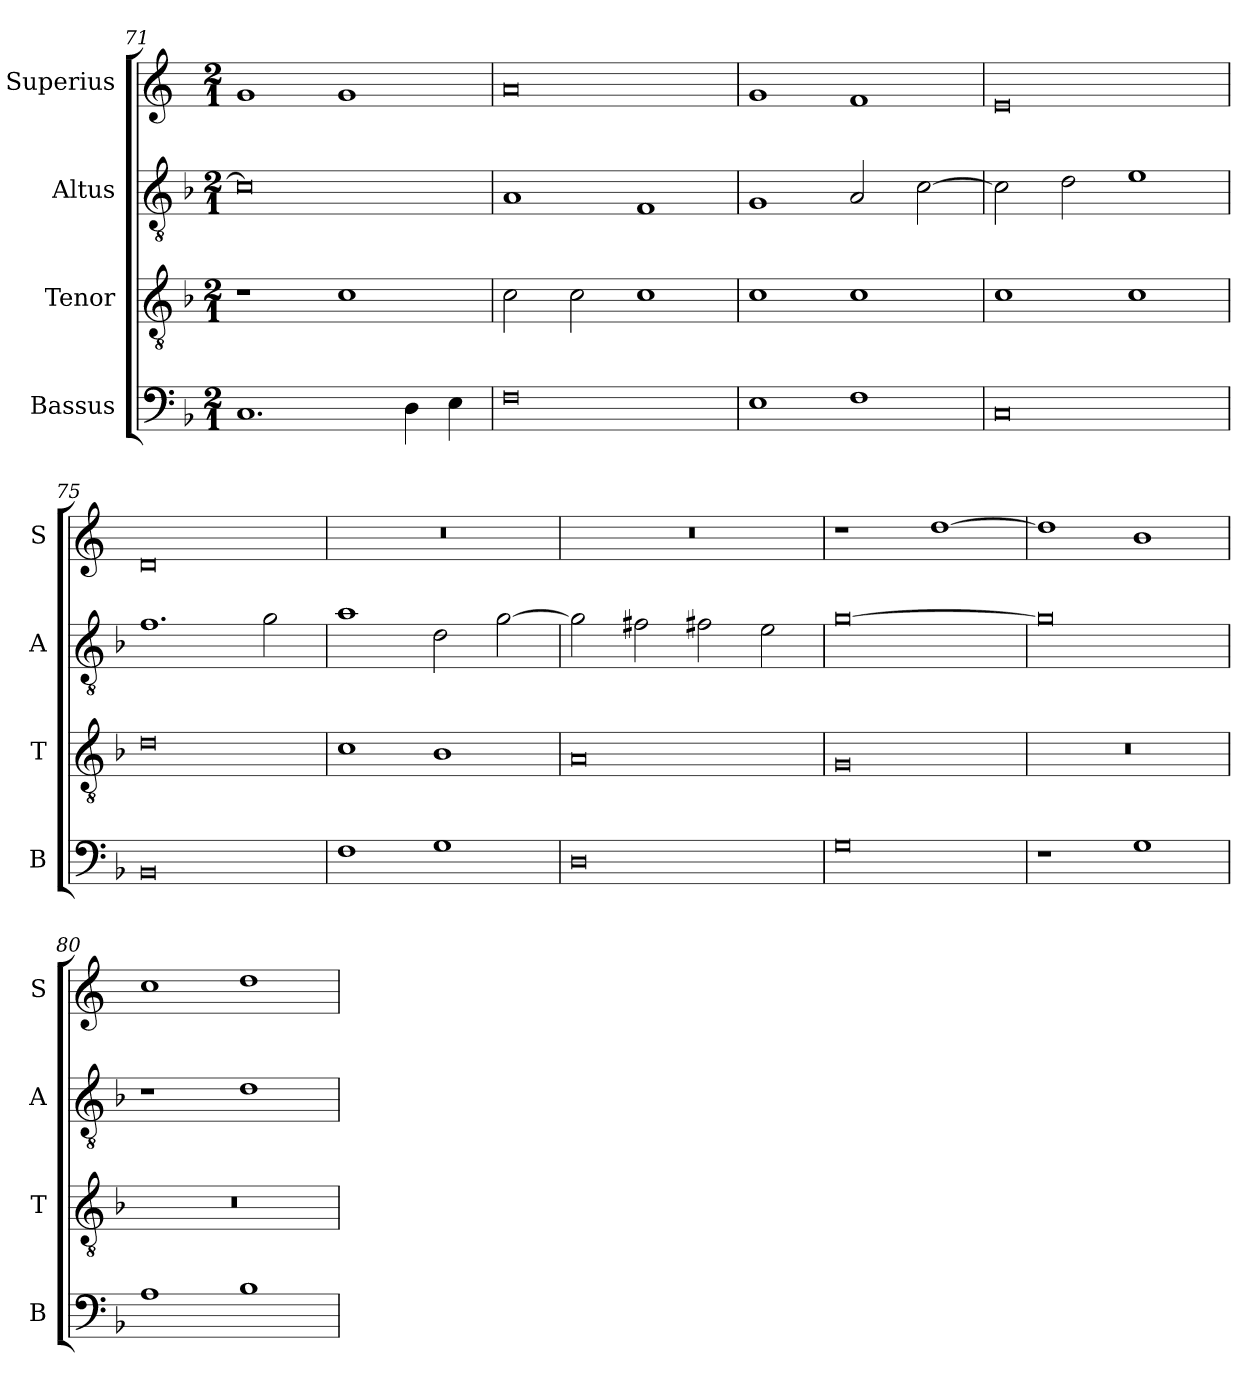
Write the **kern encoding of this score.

**kern	**kern	**kern	**kern
*part4	*part3	*part2	*part1
*staff4	*staff3	*staff2	*staff1
*I"Bassus	*I"Tenor	*I"Altus	*I"Superius
*I'B	*I'T	*I'A	*I'S
*clefF4	*clefGv2	*clefGv2	*clefG2
*k[b-]	*k[b-]	*k[b-]	*k[]
*M2/1	*M2/1	*M2/1	*M2/1
=71	=71	=71	=71
1.C	1r	0c]	1g
.	1c	.	1g
4D\	.	.	.
4E\	.	.	.
=72	=72	=72	=72
0F	2c\	1A	0a
.	2c\	.	.
.	1c	1F	.
=73	=73	=73	=73
1E	1c	1G	1g
1F	1c	2A/	1f
.	.	[2c\	.
=74	=74	=74	=74
0C	1c	2c\]	0e
.	.	2d\	.
.	1c	1e	.
=75	=75	=75	=75
0BB-	0d	1.f	0d
.	.	2g\	.
=76	=76	=76	=76
1F	1c	1a	0r
1G	1B-	2d\	.
.	.	[2g\	.
=77	=77	=77	=77
0D	0A	2g\]	0r
.	.	2f#X\	.
.	.	2f#X\	.
.	.	2e\	.
=78	=78	=78	=78
0G	0G	[0g	1r
.	.	.	[1dd
=79	=79	=79	=79
1r	0r	0g]	1dd]
1G	.	.	1b
=80	=80	=80	=80
1A	0r	1r	1cc
1B-	.	1d	1dd
=	=	=	=
*-	*-	*-	*-
